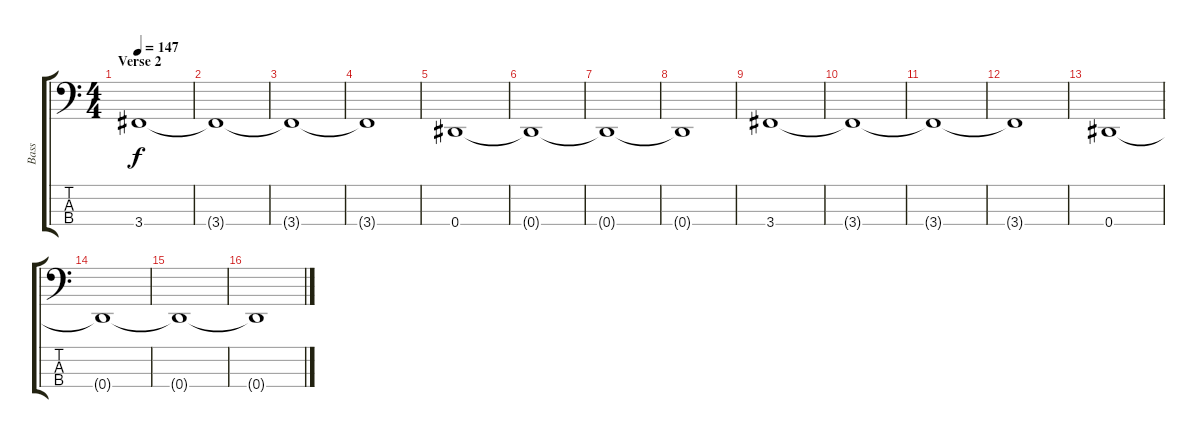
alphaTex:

\track ("Bass" "Bass") {instrument electricbassfinger}
\staff {score tabs}
\tuning (Gb2 Db2 Ab1 Eb1) {hide}
\ts (4 4)
\section ("" "Verse 2")
\tempo 147
\clef f4
\ks c
3.4.1{dy f} |
3.4{t}.1 |
3.4{t}.1 |
3.4{t}.1 |
0.4.1 |
0.4{t}.1 |
0.4{t}.1 |
0.4{t}.1 |
3.4.1 |
3.4{t}.1 |
3.4{t}.1 |
3.4{t}.1 |
0.4.1 |
0.4{t}.1 |
0.4{t}.1 |
0.4{t}.1
